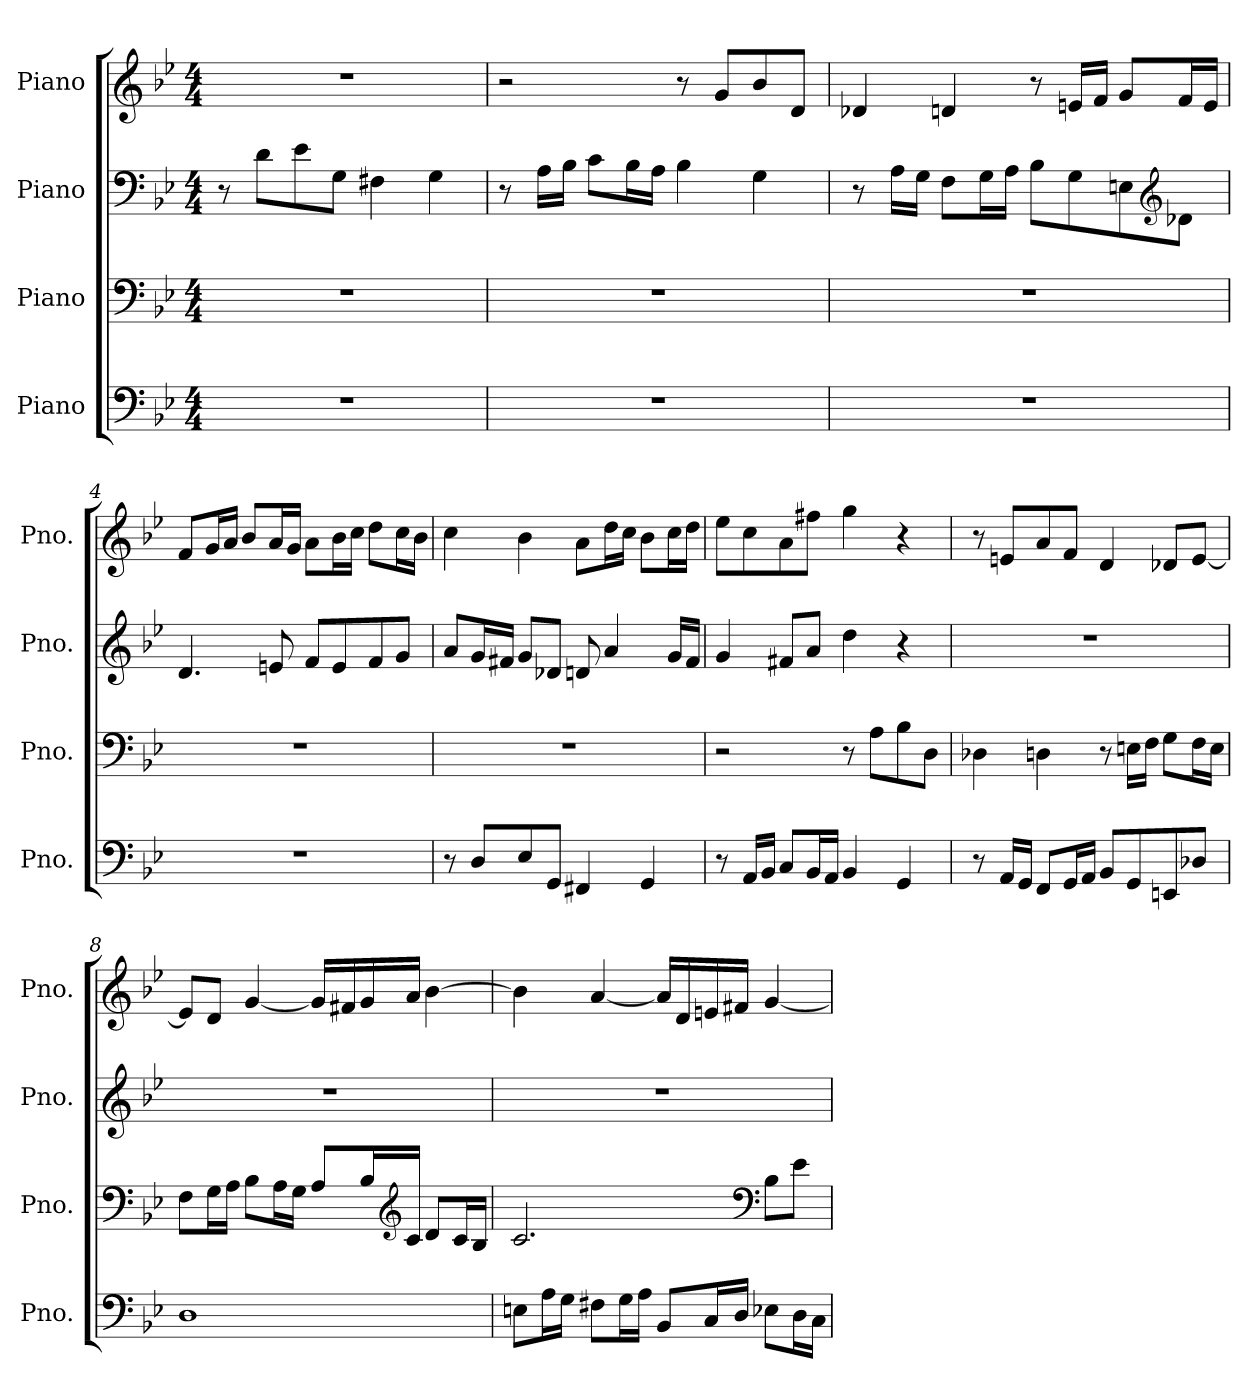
**kern	**kern	**kern	**kern
*part4	*part3	*part2	*part1
*staff4	*staff3	*staff2	*staff1
*I"Piano	*I"Piano	*I"Piano	*I"Piano
*I'Pno.	*I'Pno.	*I'Pno.	*I'Pno.
*clefF4	*clefF4	*clefF4	*clefG2
*k[b-e-]	*k[b-e-]	*k[b-e-]	*k[b-e-]
*M4/4	*M4/4	*M4/4	*M4/4
*MM96	*MM96	*MM96	*MM96
=1	=1	=1	=1
1r	1r	8r	1r
.	.	8d\L	.
.	.	8e-\	.
.	.	8G\J	.
.	.	4F#X\	.
.	.	4G\	.
=2	=2	=2	=2
1r	1r	8r	2r
.	.	16A\LL	.
.	.	16B-\JJ	.
.	.	8c\L	.
.	.	16B-\L	.
.	.	16A\JJ	.
.	.	4B-\	8r
.	.	.	8g/L
.	.	4G\	8b-/
.	.	.	8d/J
=3	=3	=3	=3
1r	1r	8r	4d-X/
.	.	16A\LL	.
.	.	16G\JJ	.
.	.	8F\L	4dn/
.	.	16G\L	.
.	.	16A\JJ	.
.	.	8B-\L	8r
.	.	8G\	16en/LL
.	.	.	16f/JJ
.	.	8En\	8g/L
*	*	*clefG2	*
.	.	8d-X\J	16f/L
.	.	.	16e/JJ
!!LO:LB:g=z
=4	=4	=4	=4
1r	1r	4.d/	8f/L
.	.	.	16g/L
.	.	.	16a/JJ
.	.	.	8b-/L
.	.	8en/	16a/L
.	.	.	16g/JJ
.	.	8f/L	8a\L
.	.	8e/	16b-\L
.	.	.	16cc\JJ
.	.	8f/	8dd\L
.	.	8g/J	16cc\L
.	.	.	16b-\JJ
=5	=5	=5	=5
8r	1r	8a/L	4cc\
8D/L	.	16g/L	.
.	.	16f#X/JJ	.
8E-/	.	8g/L	4b-\
8GG/J	.	8d-X/J	.
4FF#X/	.	8dn/	8a\L
.	.	4a/	16dd\L
.	.	.	16cc\JJ
4GG/	.	.	8b-\L
.	.	16g/LL	16cc\L
.	.	16f#/JJ	16dd\JJ
=6	=6	=6	=6
8r	2r	4g/	8ee-\L
16AA/LL	.	.	8cc\
16BB-/JJ	.	.	.
8C/L	.	8f#X/L	8a\
16BB-/L	.	8a/J	8ff#X\J
16AA/JJ	.	.	.
4BB-/	8r	4dd\	4gg\
.	8A\L	.	.
4GG/	8B-\	4r	4r
.	8D\J	.	.
!!LO:LB:g=z
=7	=7	=7	=7
8r	4D-X\	1r	8r
16AA/LL	.	.	8en/L
16GG/JJ	.	.	.
8FF/L	4Dn\	.	8a/
16GG/L	.	.	8f/J
16AA/JJ	.	.	.
8BB-/L	8r	.	4d/
8GG/	16En\LL	.	.
.	16F\JJ	.	.
8EEn/	8G\L	.	8d-X/L
8D-X/J	16F\L	.	[8e/J
.	16E\JJ	.	.
=8	=8	=8	=8
1D	8F\L	1r	8e/L]
.	16G\L	.	8d/J
.	16A\JJ	.	.
.	8B-\L	.	[4g/
.	16A\L	.	.
.	16G\JJ	.	.
.	8A/L	.	16g/LL]
.	.	.	16f#X/
.	16B-/L	.	16g/
*	*clefG2	*	*
.	16c/JJ	.	16a/JJ
.	8d/L	.	[4b-\
.	16c/L	.	.
.	16B-/JJ	.	.
!!LO:PB:g=z
=9	=9	=9	=9
8En\L	2.c/	1r	4b-\]
16A\L	.	.	.
16G\JJ	.	.	.
8F#X\L	.	.	[4a/
16G\L	.	.	.
16A\JJ	.	.	.
8BB-/L	.	.	16a/LL]
.	.	.	16d/
16C/L	.	.	16en/
16D/JJ	.	.	16f#X/JJ
*	*clefF4	*	*
8E-X\L	8B-\L	.	[4g/
16D\L	8e-\J	.	.
16C\JJ	.	.	.
=	=	=	=
*-	*-	*-	*-
